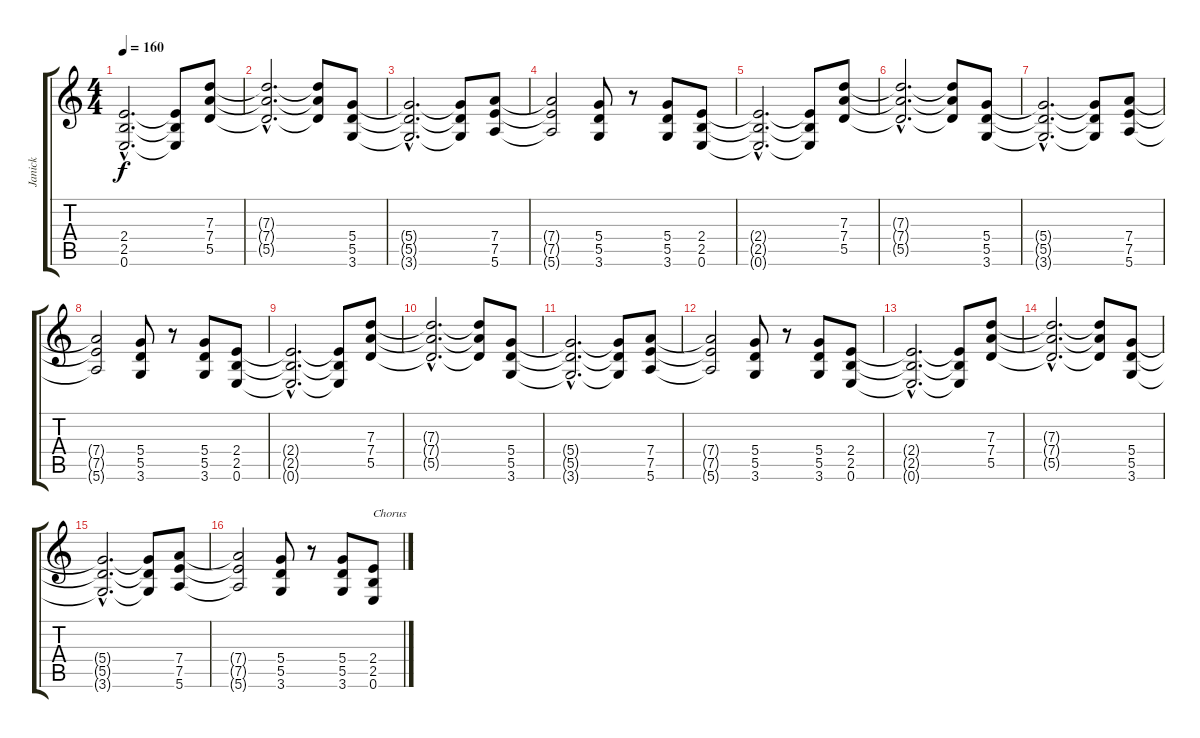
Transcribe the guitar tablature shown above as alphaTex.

\track ("Janick" "Janick") {instrument distortionguitar}
\staff {score tabs}
\tuning (E4 B3 G3 D3 A2 E2) {hide}
\ts (4 4)
\tempo 160
\clef g2
\ks c
(2.4{hac t} 2.5{hac t} 0.6{hac t}).2{d dy f} (2.4{t} 2.5{t} 0.6{t}).8 (7.3 7.4 5.5).8 |
(7.3{hac t} 7.4{hac t} 5.5{hac t}).2{d} (7.3{t} 7.4{t} 5.5{t}).8 (5.4 5.5 3.6).8 |
(5.4{hac t} 5.5{hac t} 3.6{hac t}).2{d} (5.4{t} 5.5{t} 3.6{t}).8 (7.4 7.5 5.6).8 |
(7.4{t} 7.5{t} 5.6{t}).2 (5.4 5.5 3.6).8 r.8 (5.4 5.5 3.6).8 (2.4 2.5 0.6).8 |
(2.4{hac t} 2.5{hac t} 0.6{hac t}).2{d} (2.4{t} 2.5{t} 0.6{t}).8 (7.3 7.4 5.5).8 |
(7.3{hac t} 7.4{hac t} 5.5{hac t}).2{d} (7.3{t} 7.4{t} 5.5{t}).8 (5.4 5.5 3.6).8 |
(5.4{hac t} 5.5{hac t} 3.6{hac t}).2{d} (5.4{t} 5.5{t} 3.6{t}).8 (7.4 7.5 5.6).8 |
(7.4{t} 7.5{t} 5.6{t}).2 (5.4 5.5 3.6).8 r.8 (5.4 5.5 3.6).8 (2.4 2.5 0.6).8 |
(2.4{hac t} 2.5{hac t} 0.6{hac t}).2{d} (2.4{t} 2.5{t} 0.6{t}).8 (7.3 7.4 5.5).8 |
(7.3{hac t} 7.4{hac t} 5.5{hac t}).2{d} (7.3{t} 7.4{t} 5.5{t}).8 (5.4 5.5 3.6).8 |
(5.4{hac t} 5.5{hac t} 3.6{hac t}).2{d} (5.4{t} 5.5{t} 3.6{t}).8 (7.4 7.5 5.6).8 |
(7.4{t} 7.5{t} 5.6{t}).2 (5.4 5.5 3.6).8 r.8 (5.4 5.5 3.6).8 (2.4 2.5 0.6).8 |
(2.4{hac t} 2.5{hac t} 0.6{hac t}).2{d} (2.4{t} 2.5{t} 0.6{t}).8 (7.3 7.4 5.5).8 |
(7.3{hac t} 7.4{hac t} 5.5{hac t}).2{d} (7.3{t} 7.4{t} 5.5{t}).8 (5.4 5.5 3.6).8 |
(5.4{hac t} 5.5{hac t} 3.6{hac t}).2{d} (5.4{t} 5.5{t} 3.6{t}).8 (7.4 7.5 5.6).8 |
(7.4{t} 7.5{t} 5.6{t}).2 (5.4 5.5 3.6).8 r.8 (5.4 5.5 3.6).8 (2.4 2.5 0.6).8{txt "Chorus"}
